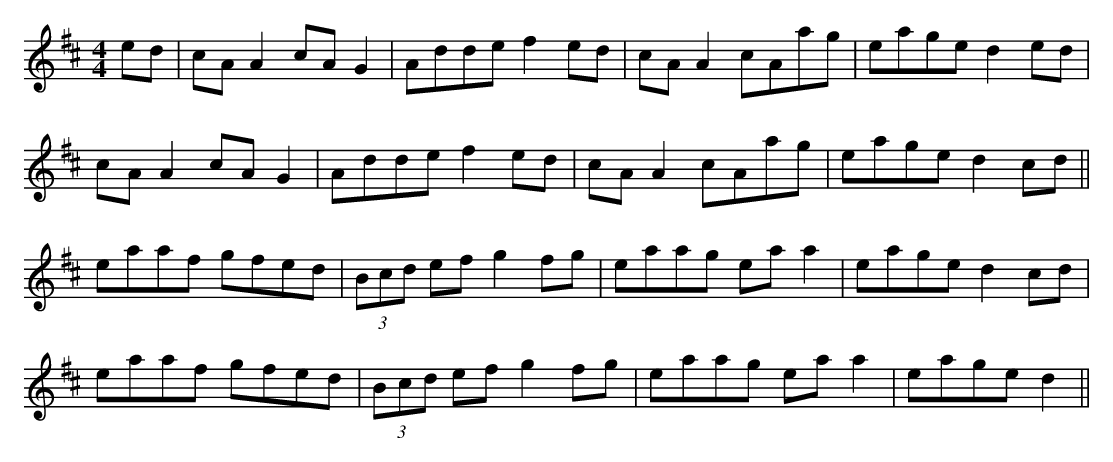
X:1
M:4/4
K:Amix
ed|cAA2 cAG2|Adde f2ed|cAA2 cAag|eage d2ed|
cAA2 cAG2|Adde f2ed|cAA2 cAag|eage d2 cd||
eaaf gfed|(3Bcd efg2 fg|eaag eaa2|eage d2 cd|
eaaf gfed|(3Bcd efg2 fg|eaag eaa2|eage d2||
